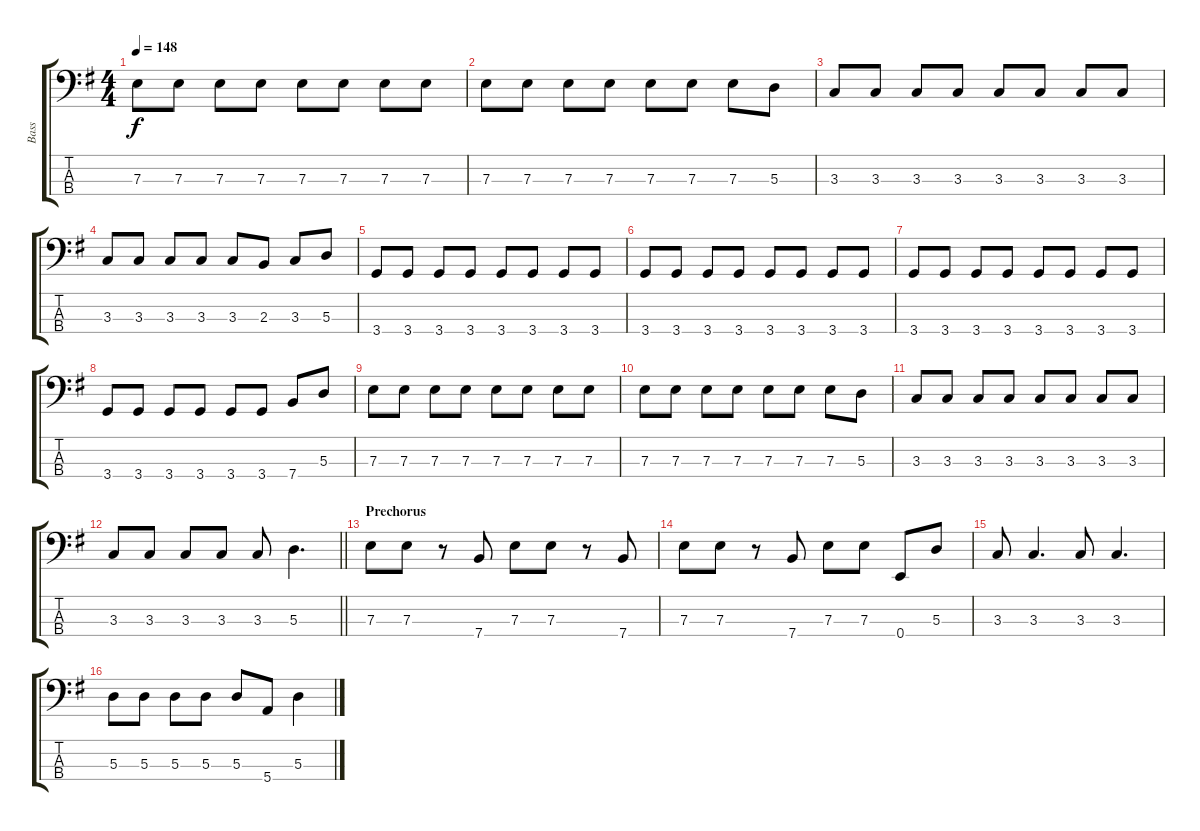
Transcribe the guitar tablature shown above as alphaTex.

\track ("Bass" "Bass") {instrument electricbassfinger}
\staff {score tabs}
\tuning (G2 D2 A1 E1) {hide}
\ts (4 4)
\tempo 148
\clef f4
\ks g
7.3.8{dy f} 7.3.8 7.3.8 7.3.8 7.3.8 7.3.8 7.3.8 7.3.8 |
7.3.8 7.3.8 7.3.8 7.3.8 7.3.8 7.3.8 7.3.8 5.3.8 |
3.3.8 3.3.8 3.3.8 3.3.8 3.3.8 3.3.8 3.3.8 3.3.8 |
3.3.8 3.3.8 3.3.8 3.3.8 3.3.8 2.3.8 3.3.8 5.3.8 |
3.4.8 3.4.8 3.4.8 3.4.8 3.4.8 3.4.8 3.4.8 3.4.8 |
3.4.8 3.4.8 3.4.8 3.4.8 3.4.8 3.4.8 3.4.8 3.4.8 |
3.4.8 3.4.8 3.4.8 3.4.8 3.4.8 3.4.8 3.4.8 3.4.8 |
3.4.8 3.4.8 3.4.8 3.4.8 3.4.8 3.4.8 7.4.8 5.3.8 |
7.3.8 7.3.8 7.3.8 7.3.8 7.3.8 7.3.8 7.3.8 7.3.8 |
7.3.8 7.3.8 7.3.8 7.3.8 7.3.8 7.3.8 7.3.8 5.3.8 |
3.3.8 3.3.8 3.3.8 3.3.8 3.3.8 3.3.8 3.3.8 3.3.8 |
\barLineRight lightlight
3.3.8 3.3.8 3.3.8 3.3.8 3.3.8 5.3.4{d} |
\section ("" "Prechorus")
7.3.8 7.3.8 r.8 7.4.8 7.3.8 7.3.8 r.8 7.4.8 |
7.3.8 7.3.8 r.8 7.4.8 7.3.8 7.3.8 0.4.8 5.3.8 |
3.3.8 3.3.4{d} 3.3.8 3.3.4{d} |
5.3.8 5.3.8 5.3.8 5.3.8 5.3.8 5.4.8 5.3.4
